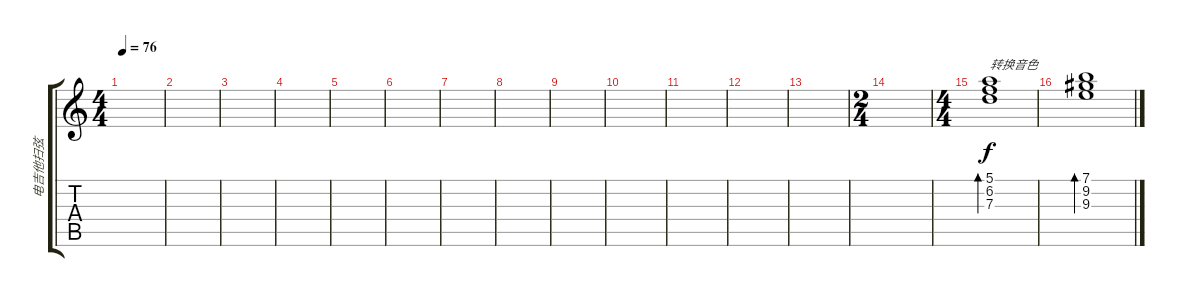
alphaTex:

\track ("电吉他扫弦" "电吉他扫弦") {instrument electricguitarclean}
\staff {score tabs}
\tuning (E4 B3 G3 D3 A2 E2) {hide}
\ts (4 4)
\tempo 76
\clef g2
\ks c
|
|
|
|
|
|
|
|
|
|
|
|
|
\ts (2 4)
|
\ts (4 4)
(5.1 6.2 7.3).1{bd 240 txt "转换音色"} |
(7.1 9.2 9.3).1{bd 240}
